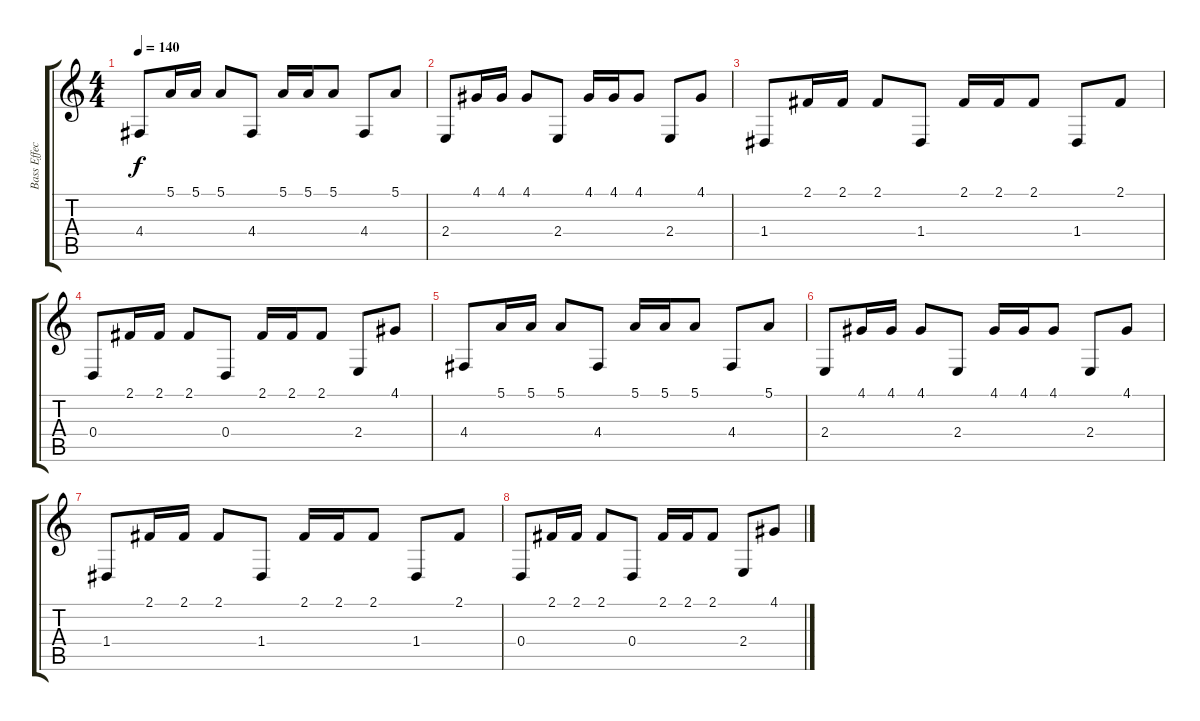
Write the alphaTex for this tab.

\track ("Bass Effect" "Bass Effec") {instrument pad1newage}
\staff {score tabs}
\tuning (E4 B3 G3 D3 A2 E2) {hide}
\ts (4 4)
\tempo 140
\clef g2
\ks c
4.4.8{dy f} 5.1.16 5.1.16 5.1.8 4.4.8 5.1.16 5.1.16 5.1.8 4.4.8 5.1.8 |
2.4.8 4.1.16 4.1.16 4.1.8 2.4.8 4.1.16 4.1.16 4.1.8 2.4.8 4.1.8 |
1.4.8 2.1.16 2.1.16 2.1.8 1.4.8 2.1.16 2.1.16 2.1.8 1.4.8 2.1.8 |
0.4.8 2.1.16 2.1.16 2.1.8 0.4.8 2.1.16 2.1.16 2.1.8 2.4.8 4.1.8 |
4.4.8 5.1.16 5.1.16 5.1.8 4.4.8 5.1.16 5.1.16 5.1.8 4.4.8 5.1.8 |
2.4.8 4.1.16 4.1.16 4.1.8 2.4.8 4.1.16 4.1.16 4.1.8 2.4.8 4.1.8 |
1.4.8 2.1.16 2.1.16 2.1.8 1.4.8 2.1.16 2.1.16 2.1.8 1.4.8 2.1.8 |
0.4.8 2.1.16 2.1.16 2.1.8 0.4.8 2.1.16 2.1.16 2.1.8 2.4.8 4.1.8
